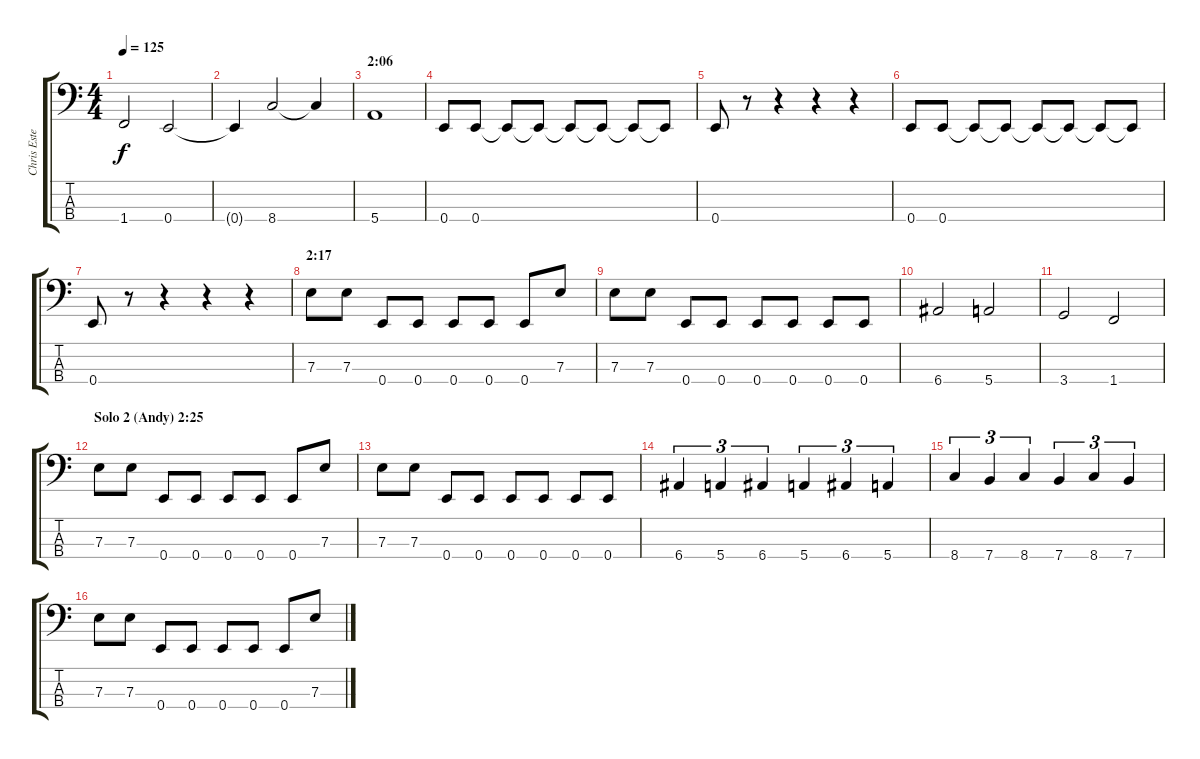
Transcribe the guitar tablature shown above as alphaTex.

\track ("Chris Estes (Bass)" "Chris Este") {instrument electricbassfinger}
\staff {score tabs}
\tuning (G2 D2 A1 E1) {hide}
\ts (4 4)
\tempo 125
\clef f4
\ks c
1.4{t}.2{dy f} 0.4.2 |
0.4{t}.4 8.4.2 8.4{t}.4 |
\section ("" "2:06")
5.4.1 |
0.4.8 0.4.8 0.4{t}.8 0.4{t}.8 0.4{t}.8 0.4{t}.8 0.4{t}.8 0.4{t}.8 |
0.4.8 r.8 r.4 r.4 r.4 |
0.4.8 0.4.8 0.4{t}.8 0.4{t}.8 0.4{t}.8 0.4{t}.8 0.4{t}.8 0.4{t}.8 |
0.4.8 r.8 r.4 r.4 r.4 |
\section ("" "2:17")
7.3.8 7.3.8 0.4.8 0.4.8 0.4.8 0.4.8 0.4.8 7.3.8 |
7.3.8 7.3.8 0.4.8 0.4.8 0.4.8 0.4.8 0.4.8 0.4.8 |
6.4.2 5.4.2 |
3.4.2 1.4.2 |
\section ("" "Solo 2 (Andy) 2:25")
7.3.8 7.3.8 0.4.8 0.4.8 0.4.8 0.4.8 0.4.8 7.3.8 |
7.3.8 7.3.8 0.4.8 0.4.8 0.4.8 0.4.8 0.4.8 0.4.8 |
6.4.4{tu (3 2)} 5.4.4{tu (3 2)} 6.4.4{tu (3 2)} 5.4.4{tu (3 2)} 6.4.4{tu (3 2)} 5.4.4{tu (3 2)} |
8.4.4{tu (3 2)} 7.4.4{tu (3 2)} 8.4.4{tu (3 2)} 7.4.4{tu (3 2)} 8.4.4{tu (3 2)} 7.4.4{tu (3 2)} |
7.3.8 7.3.8 0.4.8 0.4.8 0.4.8 0.4.8 0.4.8 7.3.8
